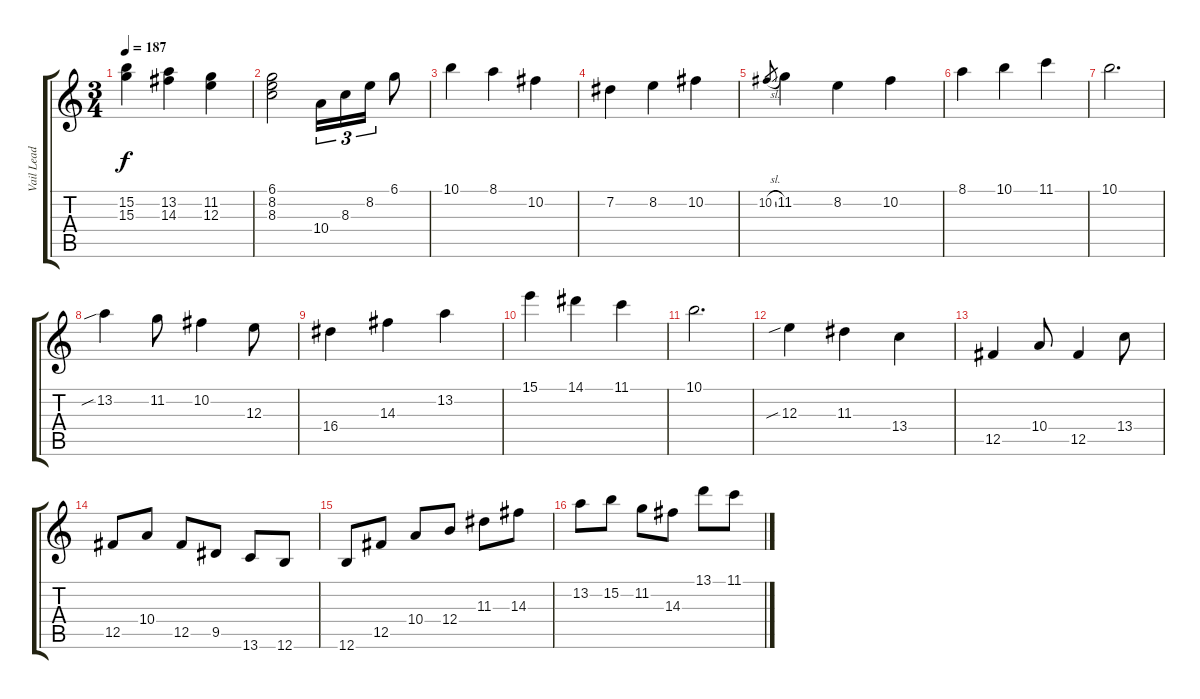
\track ("Vail Lead" "Vail Lead") {instrument overdrivenguitar}
\staff {score tabs}
\tuning (Db4 Ab3 E3 B2 Gb2 B1) {hide}
\ts (3 4)
\tempo 187
\clef g2
\ks c
(15.2 15.3).4{dy f} (13.2 14.3).4 (11.2 12.3).4 |
(6.1 8.2 8.3).2 10.4.16{tu (3 2)} 8.3.16{tu (3 2)} 8.2.16{tu (3 2)} 6.1.8 |
10.1.4 8.1.4 10.2.4 |
7.2.4 8.2.4 10.2.4 |
10.2{sl}.8{gr} 11.2.4 8.2.4 10.2.4 |
8.1.4 10.1.4 11.1.4 |
10.1.2{d} |
13.2{sib}.4 11.2.8 10.2.4 12.3.8 |
16.4.4 14.3.4 13.2.4 |
15.1.4 14.1.4 11.1.4 |
10.1.2{d} |
12.3{sib}.4 11.3.4 13.4.4 |
12.5.4 10.4.8 12.5.4 13.4.8 |
12.5.8 10.4.8 12.5.8 9.5.8 13.6.8 12.6.8 |
12.6.8 12.5.8 10.4.8 12.4.8 11.3.8 14.3.8 |
13.2.8 15.2.8 11.2.8 14.3.8 13.1.8 11.1.8
